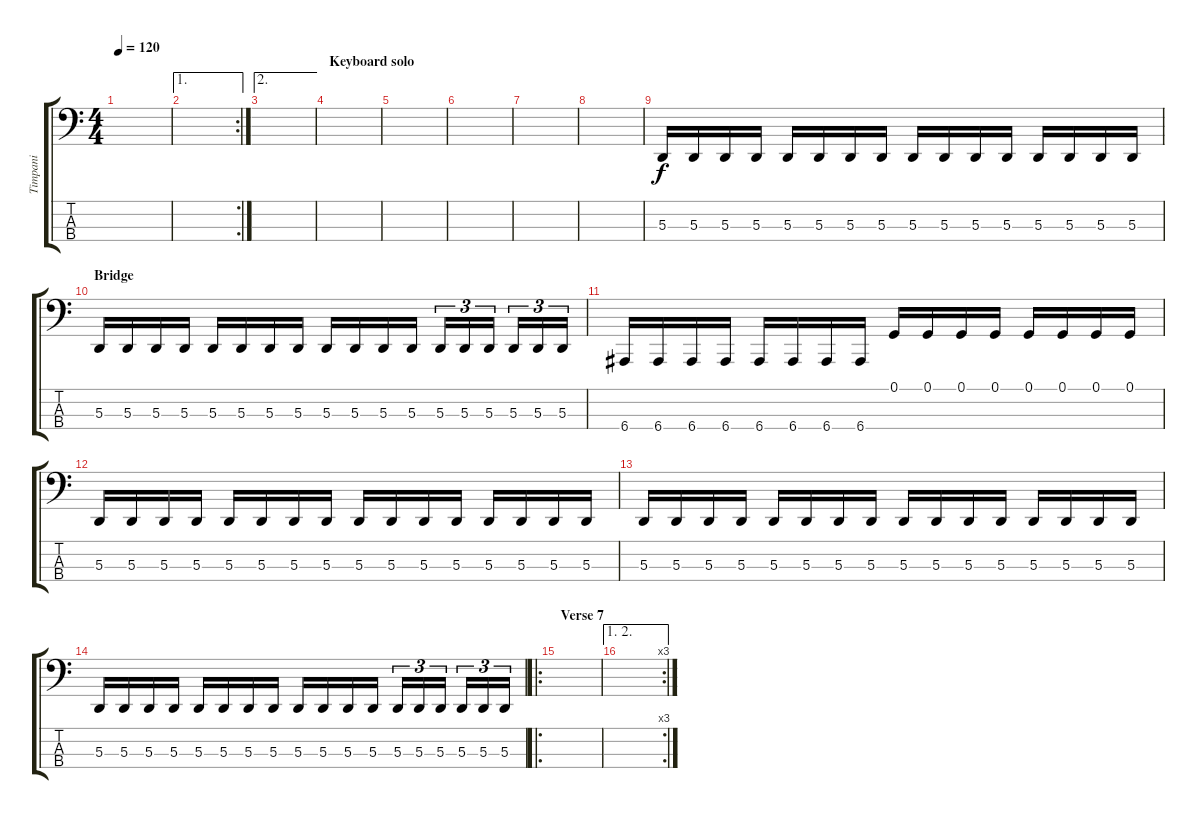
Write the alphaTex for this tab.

\track ("Timpani" "Timpani") {instrument timpani}
\staff {score tabs}
\tuning (G2 D2 A1 E1) {hide}
\ts (4 4)
\tempo 120
\clef f4
\ks c
|
\ae 1
\rc 2
|
\ae 2
|
\section ("" "Keyboard solo")
|
|
|
|
|
5.3.16 5.3.16 5.3.16 5.3.16 5.3.16 5.3.16 5.3.16 5.3.16 5.3.16 5.3.16 5.3.16 5.3.16 5.3.16 5.3.16 5.3.16 5.3.16 |
\section ("" "Bridge")
5.3.16 5.3.16 5.3.16 5.3.16 5.3.16 5.3.16 5.3.16 5.3.16 5.3.16 5.3.16 5.3.16 5.3.16 5.3.16{tu (3 2)} 5.3.16{tu (3 2)} 5.3.16{tu (3 2)} 5.3.16{tu (3 2)} 5.3.16{tu (3 2)} 5.3.16{tu (3 2)} |
6.4.16 6.4.16 6.4.16 6.4.16 6.4.16 6.4.16 6.4.16 6.4.16 0.1.16 0.1.16 0.1.16 0.1.16 0.1.16 0.1.16 0.1.16 0.1.16 |
5.3.16 5.3.16 5.3.16 5.3.16 5.3.16 5.3.16 5.3.16 5.3.16 5.3.16 5.3.16 5.3.16 5.3.16 5.3.16 5.3.16 5.3.16 5.3.16 |
5.3.16 5.3.16 5.3.16 5.3.16 5.3.16 5.3.16 5.3.16 5.3.16 5.3.16 5.3.16 5.3.16 5.3.16 5.3.16 5.3.16 5.3.16 5.3.16 |
5.3.16 5.3.16 5.3.16 5.3.16 5.3.16 5.3.16 5.3.16 5.3.16 5.3.16 5.3.16 5.3.16 5.3.16 5.3.16{tu (3 2)} 5.3.16{tu (3 2)} 5.3.16{tu (3 2)} 5.3.16{tu (3 2)} 5.3.16{tu (3 2)} 5.3.16{tu (3 2)} |
\ro
\section ("" "Verse 7")
|
\ae (1 2)
\rc 3
